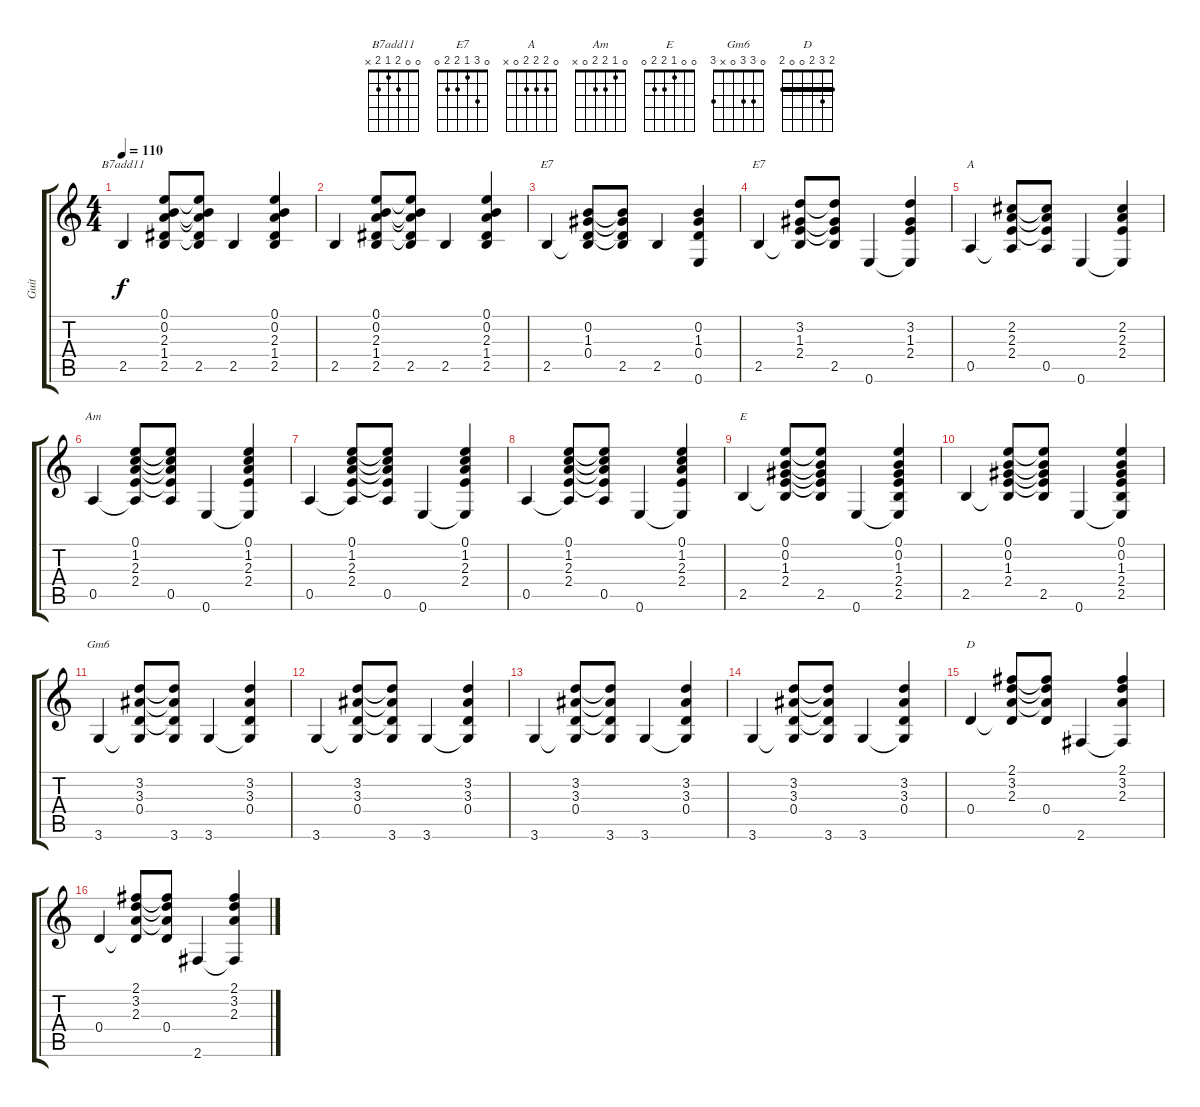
\track ("Guit " "Guit ") {instrument acousticguitarsteel}
\staff {score tabs}
\tuning (E4 B3 G3 D3 A2 E2) {hide}
\chord ("B7add11" 0 0 2 1 2 x)
\chord ("E7" 0 0 1 0 2 0)
\chord ("E7" 0 3 1 2 2 0)
\chord ("A" 0 2 2 2 0 x)
\chord ("Am" 0 1 2 2 0 x)
\chord ("E" 0 0 1 2 2 0)
\chord ("Gm6" 0 3 3 0 x 3)
\chord ("D" 2 3 2 0 0 2) {barre 2}
\ts (4 4)
\tempo 110
\clef g2
\ks c
2.5.4{ch "B7add11" dy f} (0.1 0.2 2.3 1.4 2.5).8 (0.1{t} 0.2{t} 2.3{t} 1.4{t} 2.5).8 2.5.4 (0.1 0.2 2.3 1.4 2.5).4 |
2.5.4 (0.1 0.2 2.3 1.4 2.5).8 (0.1{t} 0.2{t} 2.3{t} 1.4{t} 2.5).8 2.5.4 (0.1 0.2 2.3 1.4 2.5).4 |
2.5.4{ch "E7"} (0.2 1.3 0.4 2.5{t}).8 (0.2{t} 1.3{t} 0.4{t} 2.5).8 2.5.4 (0.2 1.3 0.4 0.6{t}).4 |
2.5.4{ch "E7"} (3.2 1.3 2.4 2.5{t}).8 (3.2{t} 1.3{t} 2.4{t} 2.5).8 0.6.4 (3.2 1.3 2.4 0.6{t}).4 |
0.5.4{ch "A"} (2.2 2.3 2.4 0.5{t}).8 (2.2{t} 2.3{t} 2.4{t} 0.5).8 0.6.4 (2.2 2.3 2.4 0.6{t}).4 |
0.5.4{ch "Am"} (0.1 1.2 2.3 2.4 0.5{t}).8 (0.1{t} 1.2{t} 2.3{t} 2.4{t} 0.5).8 0.6.4 (0.1 1.2 2.3 2.4 0.6{t}).4 |
\section ("" "")
0.5.4 (0.1 1.2 2.3 2.4 0.5{t}).8 (0.1{t} 1.2{t} 2.3{t} 2.4{t} 0.5).8 0.6.4 (0.1 1.2 2.3 2.4 0.6{t}).4 |
0.5.4 (0.1 1.2 2.3 2.4 0.5{t}).8 (0.1{t} 1.2{t} 2.3{t} 2.4{t} 0.5).8 0.6.4 (0.1 1.2 2.3 2.4 0.6{t}).4 |
2.5.4{ch "E"} (0.1 0.2 1.3 2.4 2.5{t}).8 (0.1{t} 0.2{t} 1.3{t} 2.4{t} 2.5).8 0.6.4 (0.1 0.2 1.3 2.4 2.5 0.6{t}).4 |
2.5.4 (0.1 0.2 1.3 2.4 2.5{t}).8 (0.1{t} 0.2{t} 1.3{t} 2.4{t} 2.5).8 0.6.4 (0.1 0.2 1.3 2.4 2.5 0.6{t}).4 |
3.6.4{ch "Gm6"} (3.2 3.3 0.4 3.6{t}).8 (3.2{t} 3.3{t} 0.4{t} 3.6).8 3.6.4 (3.2 3.3 0.4 3.6{t}).4 |
3.6.4 (3.2 3.3 0.4 3.6{t}).8 (3.2{t} 3.3{t} 0.4{t} 3.6).8 3.6.4 (3.2 3.3 0.4 3.6{t}).4 |
3.6.4 (3.2 3.3 0.4 3.6{t}).8 (3.2{t} 3.3{t} 0.4{t} 3.6).8 3.6.4 (3.2 3.3 0.4 3.6{t}).4 |
3.6.4 (3.2 3.3 0.4 3.6{t}).8 (3.2{t} 3.3{t} 0.4{t} 3.6).8 3.6.4 (3.2 3.3 0.4 3.6{t}).4 |
0.4.4{ch "D"} (2.1 3.2 2.3 0.4{t}).8 (2.1{t} 3.2{t} 2.3{t} 0.4).8 2.6.4 (2.1 3.2 2.3 2.6{t}).4 |
0.4.4 (2.1 3.2 2.3 0.4{t}).8 (2.1{t} 3.2{t} 2.3{t} 0.4).8 2.6.4 (2.1 3.2 2.3 2.6{t}).4
